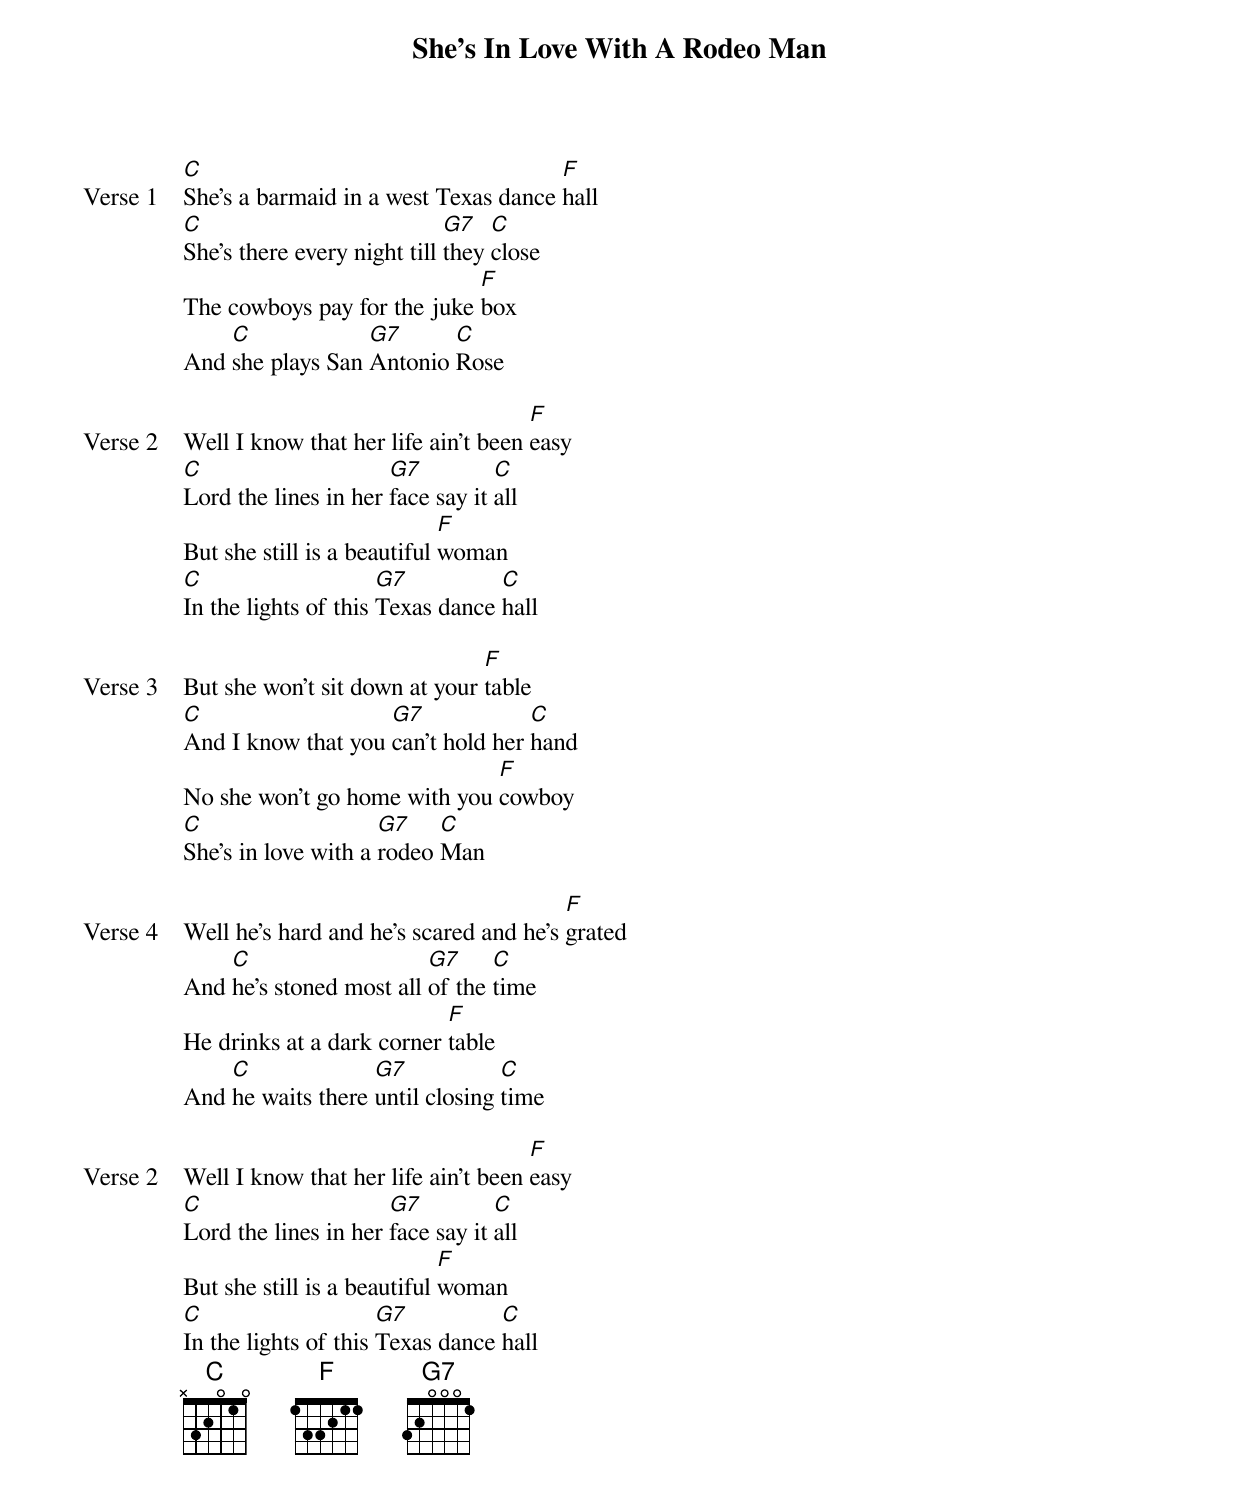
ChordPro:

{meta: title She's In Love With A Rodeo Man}
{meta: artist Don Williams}
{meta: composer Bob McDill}

{start_of_verse: Verse 1}
[C]She's a barmaid in a west Texas dance [F]hall
[C]She's there every night till [G7]they [C]close
The cowboys pay for the juke [F]box
And [C]she plays San [G7]Antonio [C]Rose
{end_of_verse}

{start_of_verse: Verse 2}
Well I know that her life ain't been [F]easy
[C]Lord the lines in her [G7]face say it [C]all
But she still is a beautiful [F]woman
[C]In the lights of this [G7]Texas dance [C]hall
{end_of_verse}

{start_of_verse: Verse 3}
But she won't sit down at your [F]table
[C]And I know that you [G7]can't hold her [C]hand
No she won't go home with you [F]cowboy
[C]She's in love with a [G7]rodeo [C]Man
{end_of_verse}

{start_of_verse: Verse 4}
Well he's hard and he's scared and he's [F]grated
And [C]he's stoned most all [G7]of the [C]time
He drinks at a dark corner [F]table
And [C]he waits there [G7]until closing [C]time
{end_of_verse}

{start_of_verse: Verse 2}
Well I know that her life ain't been [F]easy
[C]Lord the lines in her [G7]face say it [C]all
But she still is a beautiful [F]woman
[C]In the lights of this [G7]Texas dance [C]hall
{end_of_verse}
